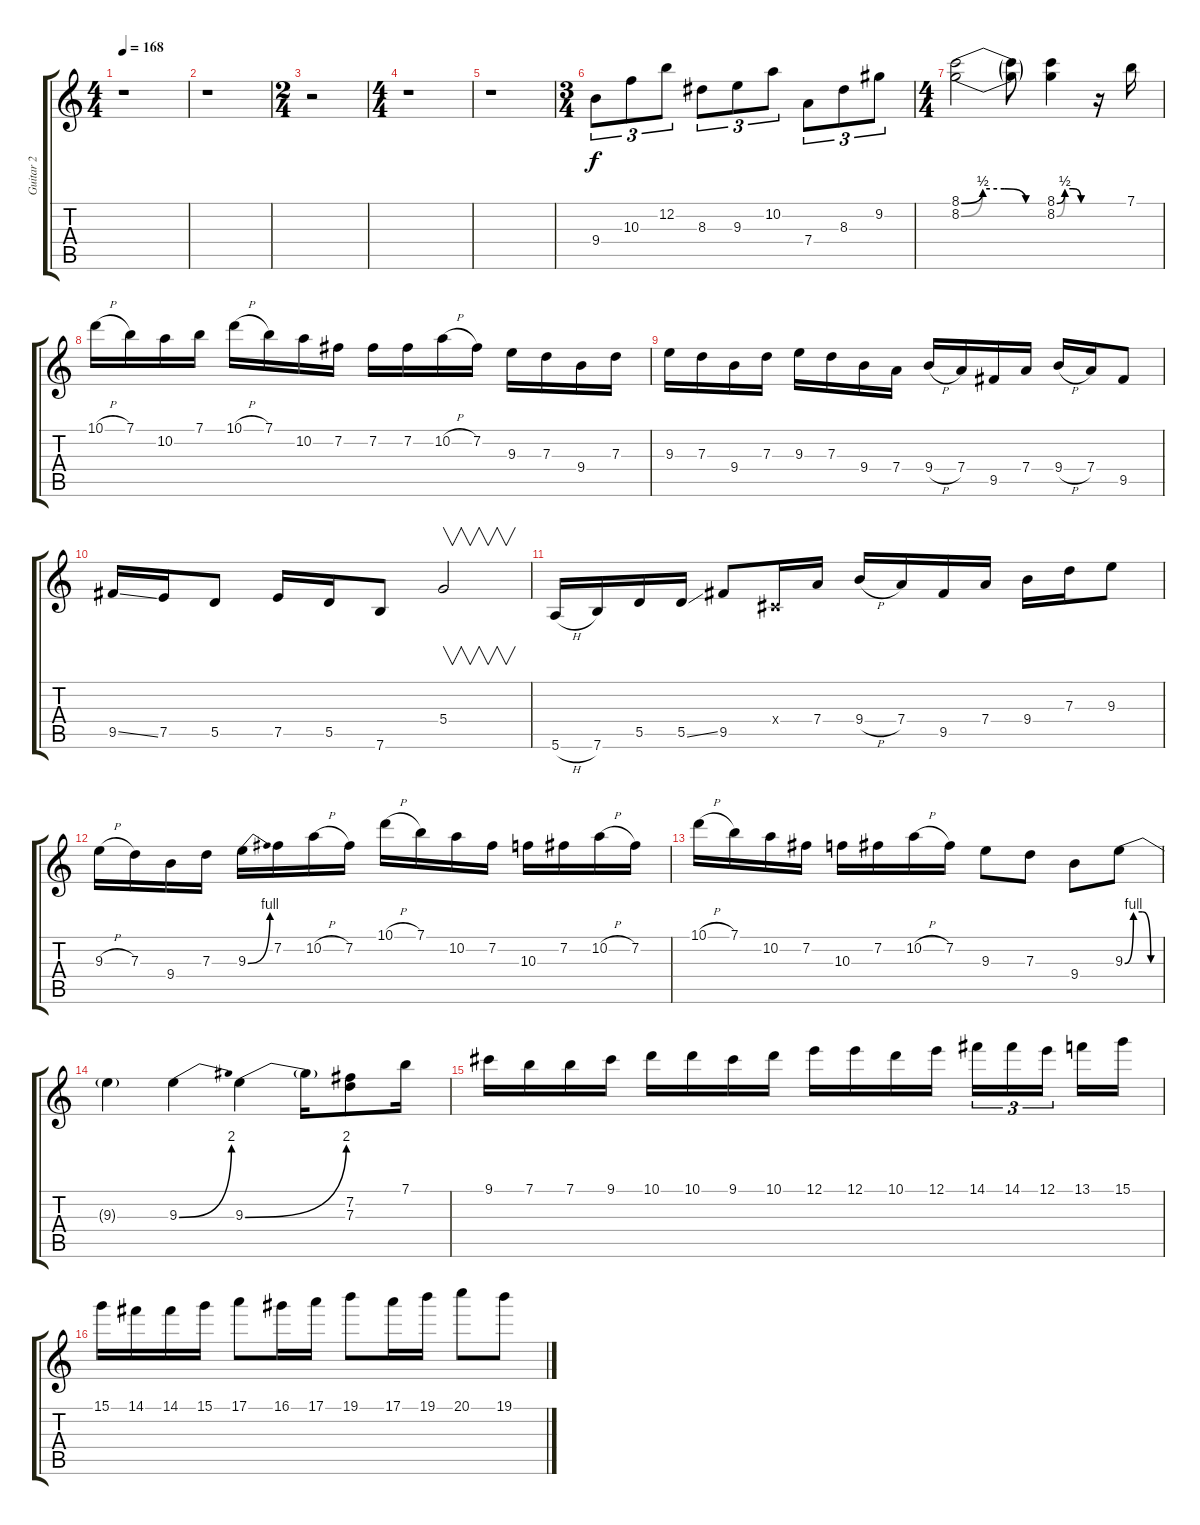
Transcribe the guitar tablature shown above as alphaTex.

\track ("Guitar 2" "Guitar 2") {instrument distortionguitar}
\staff {score tabs}
\tuning (E4 B3 G3 D3 A2 E2) {hide}
\ts (4 4)
\tempo 168
\clef g2
\ks c
r.1{dy f} |
r.1 |
\ts (2 4)
r.2 |
\ts (4 4)
r.1 |
r.1 |
\ts (3 4)
9.4.8{tu (3 2)} 10.3.8{tu (3 2)} 12.2.8{tu (3 2)} 8.3.8{tu (3 2)} 9.3.8{tu (3 2)} 10.2.8{tu (3 2)} 7.4.8{tu (3 2)} 8.3.8{tu (3 2)} 9.2.8{tu (3 2)} |
\ts (4 4)
(8.1{be (custom 0 0 15 2 30 2 45 0 60 0)} 8.2{be (custom 0 0 15 2 30 2 45 0 60 0)}).2 (8.1{t} 8.2{t}).8 (8.1{be (custom 0 0 15 2 30 2 45 0 60 0)} 8.2{be (custom 0 0 15 2 30 2 45 0 60 0)}).4 r.16 7.1.16 |
10.1{h}.16 7.1.16 10.2.16 7.1.16 10.1{h}.16 7.1.16 10.2.16 7.2.16 7.2.16 7.2.16 10.2{h}.16 7.2.16 9.3.16 7.3.16 9.4.16 7.3.16 |
9.3.16 7.3.16 9.4.16 7.3.16 9.3.16 7.3.16 9.4.16 7.4.16 9.4{h}.16 7.4.16 9.5.16 7.4.16 9.4{h}.16 7.4.16 9.5.8 |
9.5{ss}.16 7.5.16 5.5.8 7.5.16 5.5.16 7.6.8 5.4.2{v} |
5.6{h}.16 7.6.16 5.5.16 5.5{ss}.16 9.5.8 -1.4{x}.16 7.4.16 9.4{h}.16 7.4.16 9.5.16 7.4.16 9.4.16 7.3.16 9.3.8 |
9.3{h}.16 7.3.16 9.4.16 7.3.16 9.3{be (bend 0 0 60 4)}.16 7.2.16 10.2{h}.16 7.2.16 10.1{h}.16 7.1.16 10.2.16 7.2.16 10.3.16 7.2.16 10.2{h}.16 7.2.16 |
10.1{h}.16 7.1.16 10.2.16 7.2.16 10.3.16 7.2.16 10.2{h}.16 7.2.16 9.3.8 7.3.8 9.4.8 9.3{be (custom 0 0 15 4 30 4 45 0 60 0)}.8 |
9.3{t}.4 9.3{be (bend 0 0 60 8)}.4 9.3{be (bend 0 0 60 8)}.4 9.3{t}.16 (7.2 7.3).8 7.1.16 |
9.1.16 7.1.16 7.1.16 9.1.16 10.1.16 10.1.16 9.1.16 10.1.16 12.1.16 12.1.16 10.1.16 12.1.16 14.1.16{tu (3 2)} 14.1.16{tu (3 2)} 12.1.16{tu (3 2)} 13.1.16 15.1.16 |
15.1.16 14.1.16 14.1.16 15.1.16 17.1.8 16.1.16 17.1.16 19.1.8 17.1.16 19.1.16 20.1.8 19.1.8
